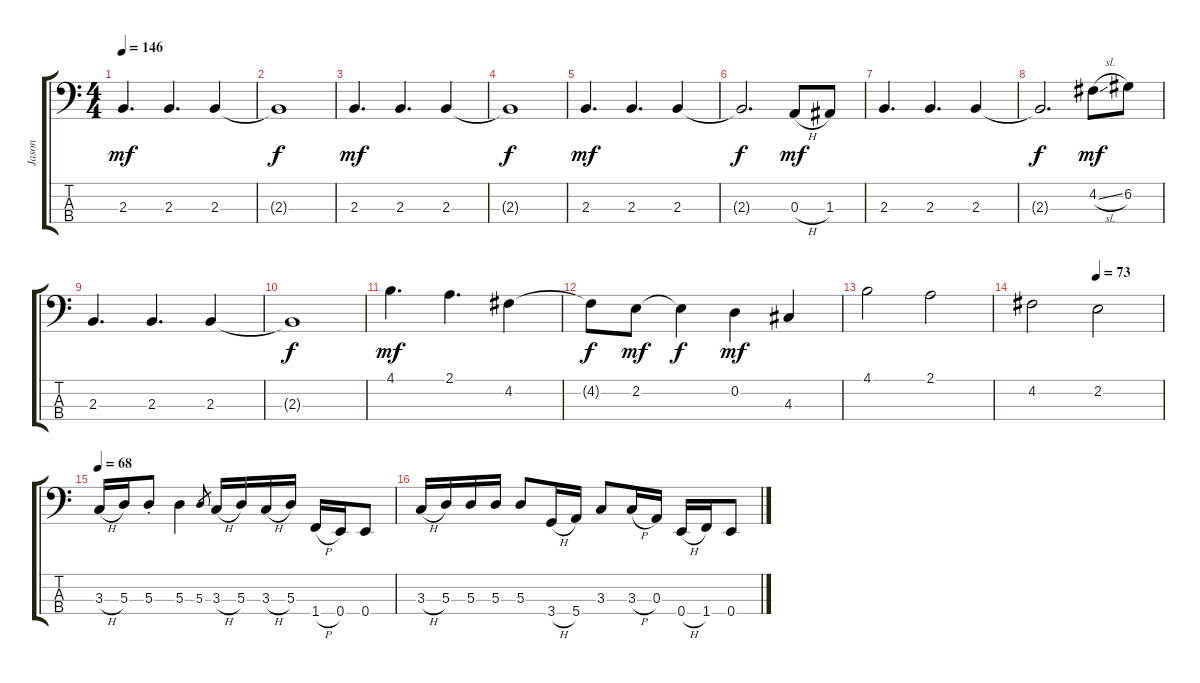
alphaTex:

\track ("Jason" "Jason") {instrument electricbasspick}
\staff {score tabs}
\tuning (G2 D2 A1 E1) {hide}
\ts (4 4)
\tempo 146
\clef f4
\ks c
2.3.4{d dy mf} 2.3.4{d} 2.3.4 |
2.3{t}.1{dy f} |
2.3.4{d dy mf} 2.3.4{d} 2.3.4 |
2.3{t}.1{dy f} |
2.3.4{d dy mf} 2.3.4{d} 2.3.4 |
2.3{t}.2{d dy f} 0.3{h}.8{dy mf} 1.3.8 |
2.3.4{d} 2.3.4{d} 2.3.4 |
2.3{t}.2{d dy f} 4.2{sl}.8{dy mf} 6.2.8 |
2.3.4{d} 2.3.4{d} 2.3.4 |
2.3{t}.1{dy f} |
4.1.4{d dy mf} 2.1.4{d} 4.2.4 |
4.2{t}.8{dy f} 2.2.8{dy mf} 2.2{t}.4{dy f} 0.2.4{dy mf} 4.3.4 |
4.1.2 2.1.2 |
\tempo (73 0.5)
4.2.2 2.2.2 |
\tempo 68
3.3{h}.16 5.3.16 5.3{st}.8 5.3.4 5.3.8{gr} 3.3{h}.16 5.3.16 3.3{h}.16 5.3.16 1.4{h}.16 0.4.16 0.4.8 |
3.3{h}.16 5.3.16 5.3.16 5.3.16 5.3.8 3.4{h}.16 5.4.16 3.3.8 3.3{h}.16 0.3.16 0.4{h}.16 1.4.16 0.4.8
